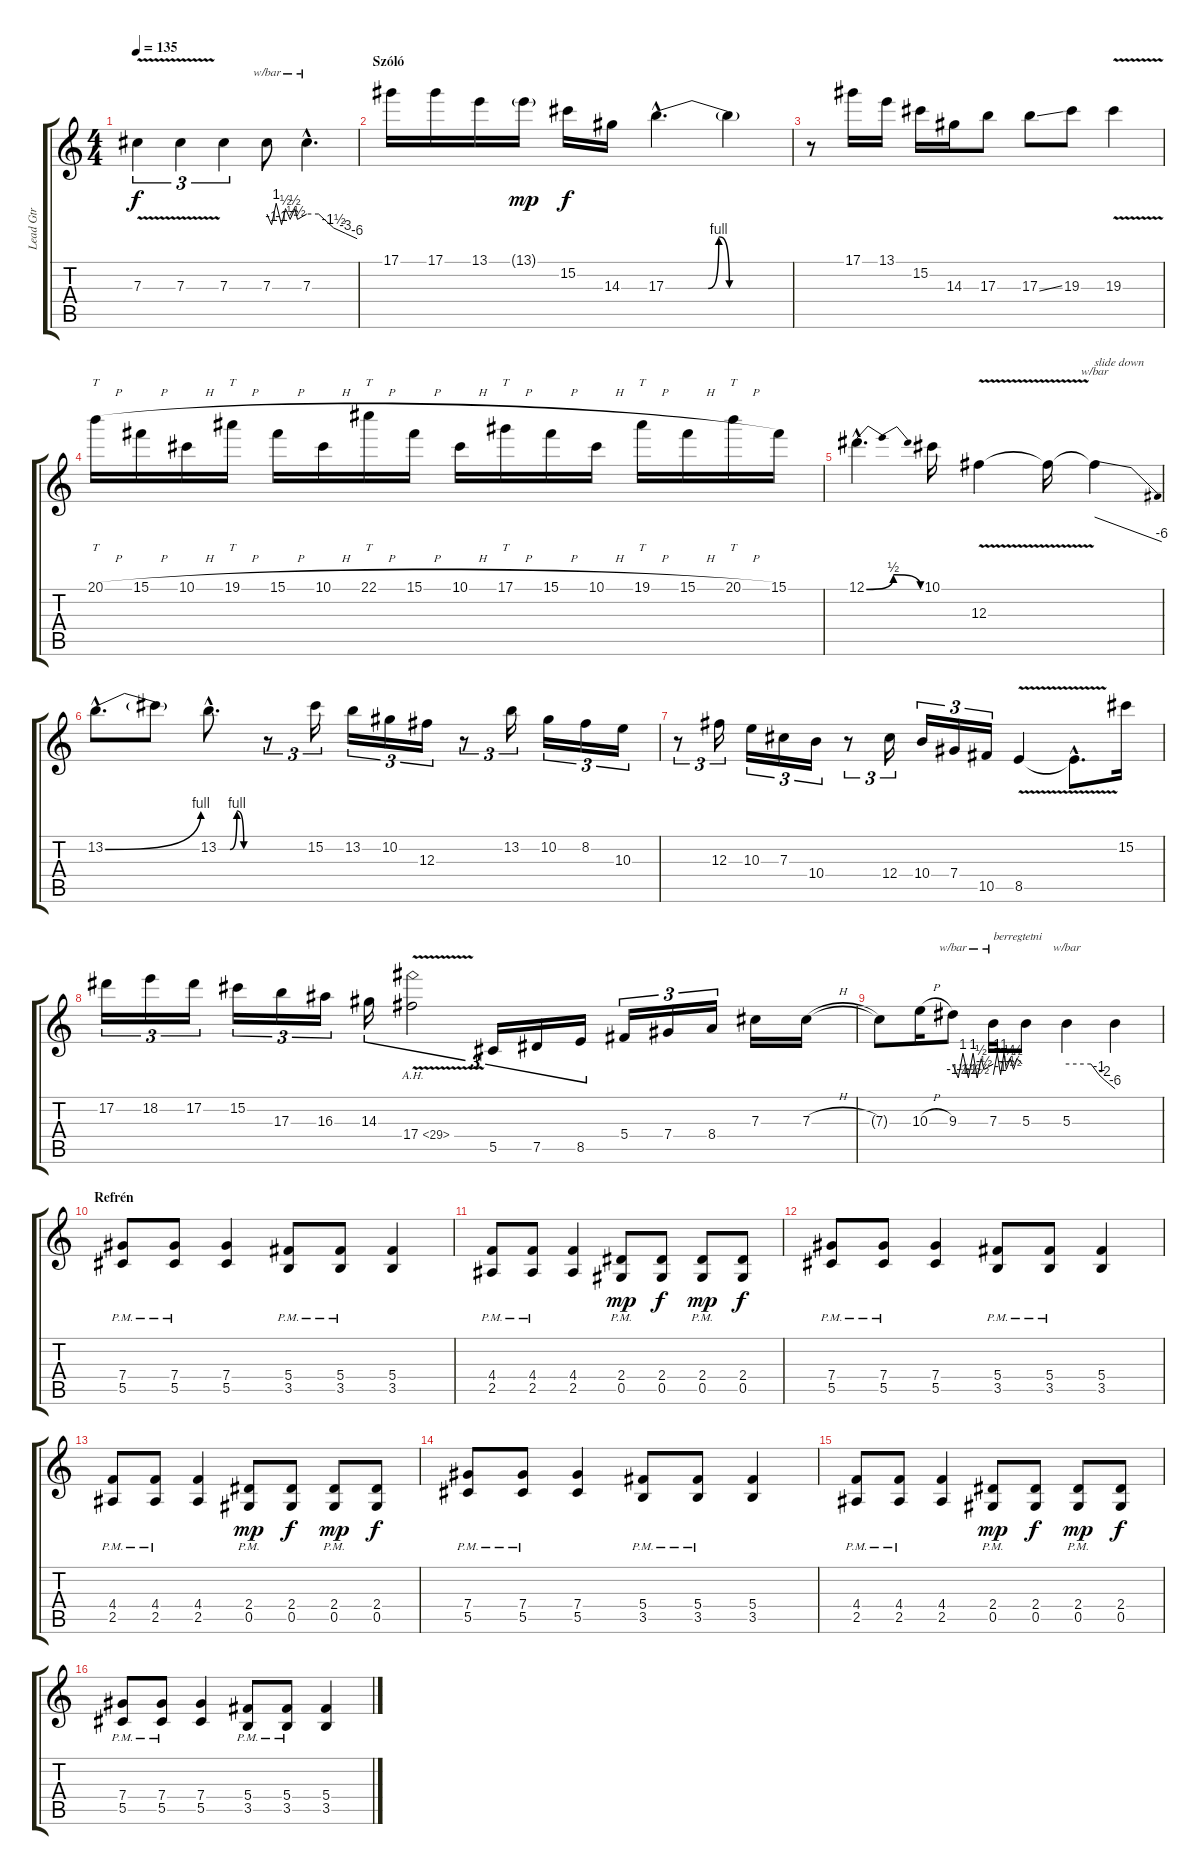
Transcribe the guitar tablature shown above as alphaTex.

\track ("Lead Gtr" "Lead Gtr") {instrument distortionguitar}
\staff {score tabs}
\tuning (Eb4 Bb3 Gb3 Db3 Ab2 Eb2) {hide}
\ts (4 4)
\tempo 135
\clef g2
\ks c
7.3{v}.4{tu (3 2) dy f} 7.3{v}.4{tu (3 2)} 7.3.4{tu (3 2)} 7.3.8{tbe (custom default 0 0 7 -4 14 4 22 -4 28 2 35 -2 42 2 46 -2 60 0)} 7.3{hac}.4{d tbe (custom default 0 0 14 0 32 -6 46 -12 60 -24)} |
\section ("" "Szóló")
17.1.16{volume 16 balance 8 instrument overdrivenguitar} 17.1.16 13.1.16 13.1{g}.16{dy mp} 15.2.16{dy f} 14.3.16 17.3{be (custom 0 0 20 0 25 4 30 0 45 0 60 0) hac}.4{d} 17.3{t}.4 |
r.8 17.1.16 13.1.16 15.2.16 14.3.16 17.3.8 17.3{ss}.8 19.3.8 19.3{v}.4 |
20.1{h}.16{tt} 15.1{h}.16 10.1{h}.16 19.1{h}.16{tt} 15.1{h}.16 10.1{h}.16 22.1{h}.16{tt} 15.1{h}.16 10.1{h}.16 17.1{h}.16{tt} 15.1{h}.16 10.1{h}.16 19.1{h}.16{tt} 15.1{h}.16 20.1{h}.16{tt} 15.1.16 |
12.1{be (bendrelease 0 0 40 2 55 2 60 0) hac}.4{d} 10.1.16 12.3{v}.4 12.3{t}.16 12.3{t}.4{tbe (dive default 0 0 60 -24) txt "slide down"} |
13.2{be (bend 0 0 60 4) hac}.8{d} 13.2{t}.8 13.2{be (custom 0 0 17 0 27 4 37 0 60 0) hac}.8{d} r.8{tu (3 2)} 15.2.16{tu (3 2)} 13.2.16{tu (3 2)} 10.2.16{tu (3 2)} 12.3.16{tu (3 2)} r.8{tu (3 2)} 13.2.16{tu (3 2)} 10.2.16{tu (3 2)} 8.2.16{tu (3 2)} 10.3.16{tu (3 2)} |
r.8{tu (3 2)} 12.3.16{tu (3 2)} 10.3.16{tu (3 2)} 7.3.16{tu (3 2)} 10.4.16{tu (3 2)} r.8{tu (3 2)} 12.4.16{tu (3 2)} 10.4.16{tu (3 2)} 7.4.16{tu (3 2)} 10.5.16{tu (3 2)} 8.5{v}.4 8.5{hac t}.8{d} 15.2.16 |
17.2.16{tu (3 2)} 18.2.16{tu (3 2)} 17.2.16{tu (3 2)} 15.2.16{tu (3 2)} 17.3.16{tu (3 2)} 16.3.16{tu (3 2)} 14.3.16{tu (3 2)} 17.4{ah 12 v}.2{tu (3 2)} 5.5.16{tu (3 2)} 7.5.16{tu (3 2)} 8.5.16{tu (3 2)} 5.4.16{tu (3 2)} 7.4.16{tu (3 2)} 8.4.16{tu (3 2)} 7.3.16 7.3{h}.16 |
7.3{t}.8 10.3{h}.16 9.3.8{tbe (custom default 0 0 8 -6 15 4 23 -6 30 4 36 -6 42 2 46 -2 60 0)} 7.3.16{tbe (custom default 0 -4 8 4 15 -4 22 4 27 -2 35 2 42 -2 49 2 60 0) txt "berregtetni"} 5.3.8 5.3.4{tbe (custom default 0 0 30 0 40 -4 47 -8 60 -24)} 5.3{t}.4 |
\section ("" "Refrén")
(7.4{pm} 5.5).8{volume 15 balance 2 instrument distortionguitar} (7.4{pm} 5.5).8 (7.4 5.5).4 (5.4{pm} 3.5).8 (5.4{pm} 3.5).8 (5.4 3.5).4 |
(4.4{pm} 2.5).8 (4.4{pm} 2.5).8 (4.4 2.5).4 (2.4{pm} 0.5).8{dy mp} (2.4 0.5).8{dy f} (2.4{pm} 0.5).8{dy mp} (2.4 0.5).8{dy f} |
(7.4{pm} 5.5).8 (7.4{pm} 5.5).8 (7.4 5.5).4 (5.4{pm} 3.5).8 (5.4{pm} 3.5).8 (5.4 3.5).4 |
(4.4{pm} 2.5).8 (4.4{pm} 2.5).8 (4.4 2.5).4 (2.4{pm} 0.5).8{dy mp} (2.4 0.5).8{dy f} (2.4{pm} 0.5).8{dy mp} (2.4 0.5).8{dy f} |
(7.4{pm} 5.5).8 (7.4{pm} 5.5).8 (7.4 5.5).4 (5.4{pm} 3.5).8 (5.4{pm} 3.5).8 (5.4 3.5).4 |
(4.4{pm} 2.5).8 (4.4{pm} 2.5).8 (4.4 2.5).4 (2.4{pm} 0.5).8{dy mp} (2.4 0.5).8{dy f} (2.4{pm} 0.5).8{dy mp} (2.4 0.5).8{dy f} |
(7.4{pm} 5.5).8 (7.4{pm} 5.5).8 (7.4 5.5).4 (5.4{pm} 3.5).8 (5.4{pm} 3.5).8 (5.4 3.5).4
